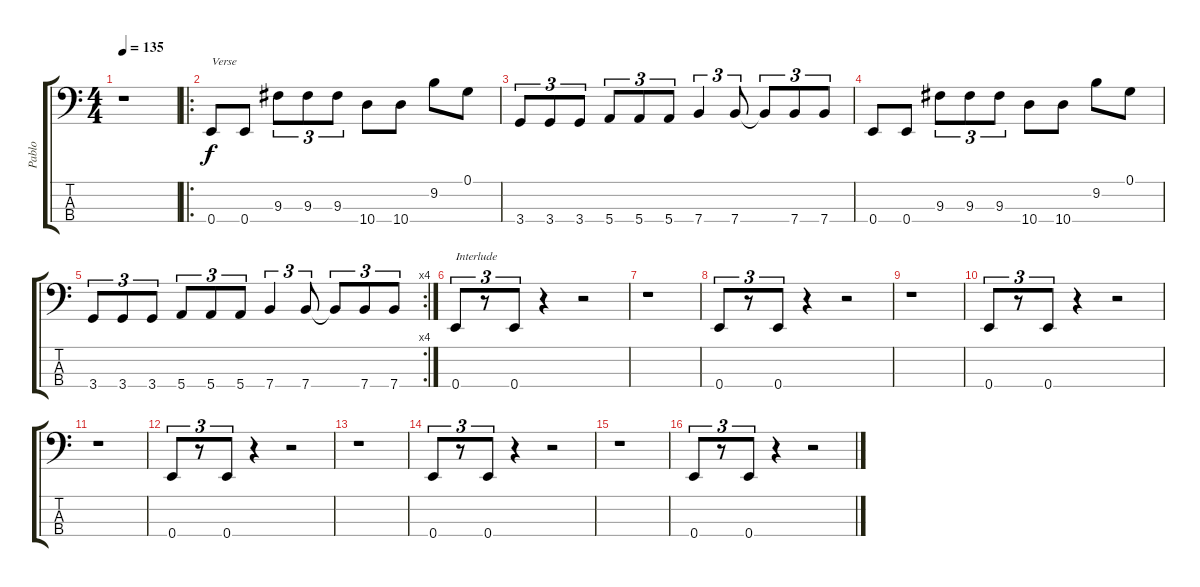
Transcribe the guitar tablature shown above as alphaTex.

\track ("Pablo" "Pablo") {instrument electricbasspick}
\staff {score tabs}
\tuning (G2 D2 A1 E1) {hide}
\ts (4 4)
\tempo 135
\clef f4
\ks c
r.1{dy f} |
\ro
0.4.8{txt "Verse"} 0.4.8 9.3.8{tu (3 2)} 9.3.8{tu (3 2)} 9.3.8{tu (3 2)} 10.4.8 10.4.8 9.2.8 0.1.8 |
3.4.8{tu (3 2)} 3.4.8{tu (3 2)} 3.4.8{tu (3 2)} 5.4.8{tu (3 2)} 5.4.8{tu (3 2)} 5.4.8{tu (3 2)} 7.4.4{tu (3 2)} 7.4.8{tu (3 2)} 7.4{t}.8{tu (3 2)} 7.4.8{tu (3 2)} 7.4.8{tu (3 2)} |
0.4.8 0.4.8 9.3.8{tu (3 2)} 9.3.8{tu (3 2)} 9.3.8{tu (3 2)} 10.4.8 10.4.8 9.2.8 0.1.8 |
\rc 4
3.4.8{tu (3 2)} 3.4.8{tu (3 2)} 3.4.8{tu (3 2)} 5.4.8{tu (3 2)} 5.4.8{tu (3 2)} 5.4.8{tu (3 2)} 7.4.4{tu (3 2)} 7.4.8{tu (3 2)} 7.4{t}.8{tu (3 2)} 7.4.8{tu (3 2)} 7.4.8{tu (3 2)} |
0.4.8{tu (3 2) txt "Interlude"} r.8{tu (3 2)} 0.4.8{tu (3 2)} r.4 r.2 |
r.1 |
0.4.8{tu (3 2)} r.8{tu (3 2)} 0.4.8{tu (3 2)} r.4 r.2 |
r.1 |
0.4.8{tu (3 2)} r.8{tu (3 2)} 0.4.8{tu (3 2)} r.4 r.2 |
r.1 |
0.4.8{tu (3 2)} r.8{tu (3 2)} 0.4.8{tu (3 2)} r.4 r.2 |
r.1 |
0.4.8{tu (3 2)} r.8{tu (3 2)} 0.4.8{tu (3 2)} r.4 r.2 |
r.1 |
0.4.8{tu (3 2)} r.8{tu (3 2)} 0.4.8{tu (3 2)} r.4 r.2
